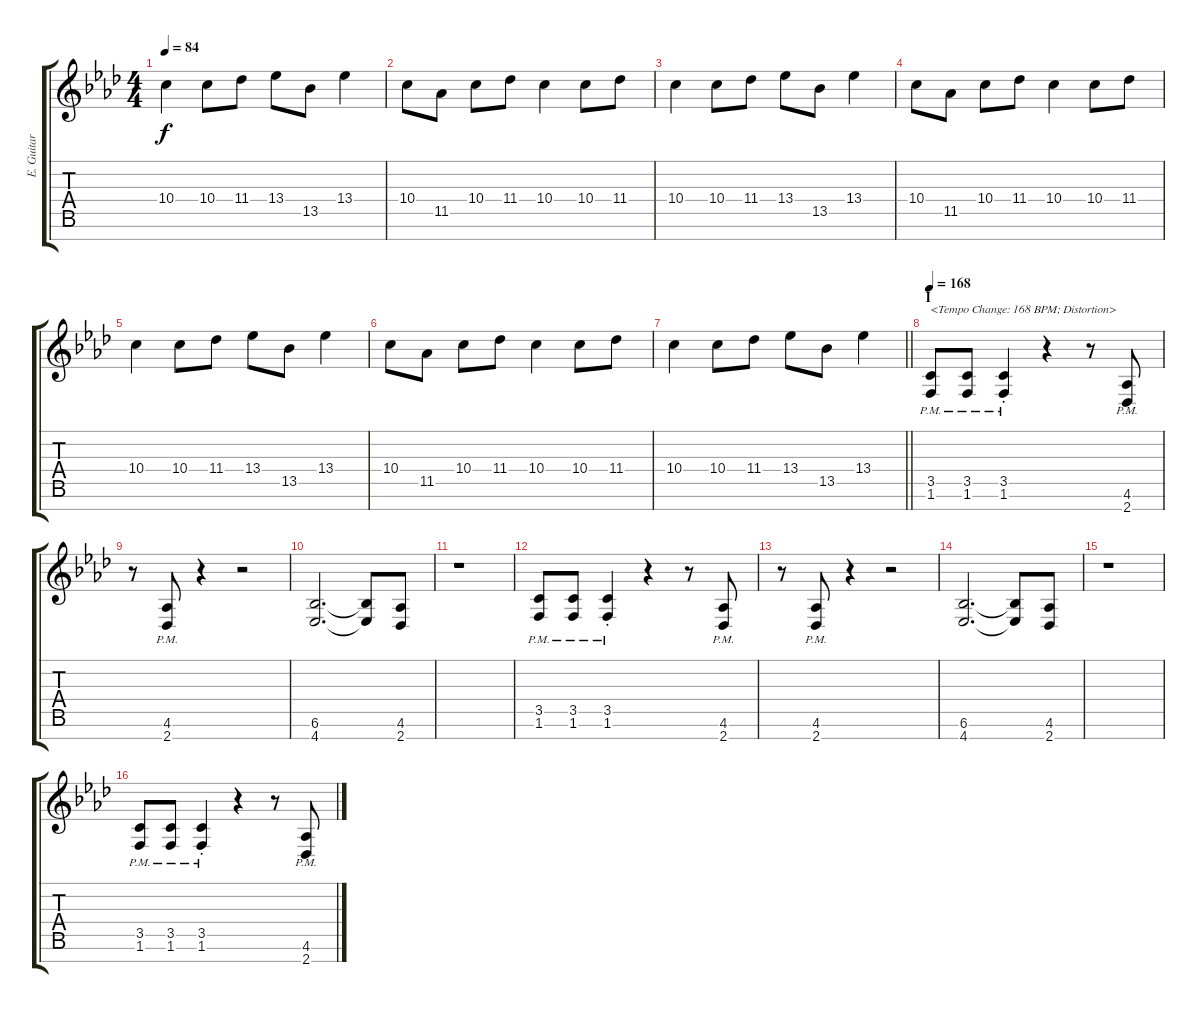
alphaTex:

\track ("E. Guitar II" "E. Guitar ") {instrument electricguitarclean}
\staff {score tabs}
\tuning (E4 B3 G3 D3 A2 E2 B1) {hide}
\ts (4 4)
\tempo 84
\clef g2
\ks ab
10.4.4{dy f} 10.4.8 11.4.8 13.4.8 13.5.8 13.4.4 |
10.4.8 11.5.8 10.4.8 11.4.8 10.4.4 10.4.8 11.4.8 |
10.4.4 10.4.8 11.4.8 13.4.8 13.5.8 13.4.4 |
10.4.8 11.5.8 10.4.8 11.4.8 10.4.4 10.4.8 11.4.8 |
10.4.4 10.4.8 11.4.8 13.4.8 13.5.8 13.4.4 |
10.4.8 11.5.8 10.4.8 11.4.8 10.4.4 10.4.8 11.4.8 |
\barLineRight lightlight
10.4.4 10.4.8 11.4.8 13.4.8 13.5.8 13.4.4 |
\section ("" "I")
\tempo 168
(3.5{pm} 1.6{pm}).8{txt "<Tempo Change: 168 BPM; Distortion>" instrument overdrivenguitar} (3.5{pm} 1.6{pm}).8 (3.5{pm st} 1.6{pm st}).4 r.4 r.8 (4.6{pm} 2.7{pm}).8 |
r.8 (4.6{pm} 2.7{pm}).8 r.4 r.2 |
(6.6 4.7).2{d} (6.6{t} 4.7{t}).8 (4.6 2.7).8 |
r.1 |
(3.5{pm} 1.6{pm}).8 (3.5{pm} 1.6{pm}).8 (3.5{pm st} 1.6{pm st}).4 r.4 r.8 (4.6{pm} 2.7{pm}).8 |
r.8 (4.6{pm} 2.7{pm}).8 r.4 r.2 |
(6.6 4.7).2{d} (6.6{t} 4.7{t}).8 (4.6 2.7).8 |
r.1 |
(3.5{pm} 1.6{pm}).8 (3.5{pm} 1.6{pm}).8 (3.5{pm st} 1.6{pm st}).4 r.4 r.8 (4.6{pm} 2.7{pm}).8
